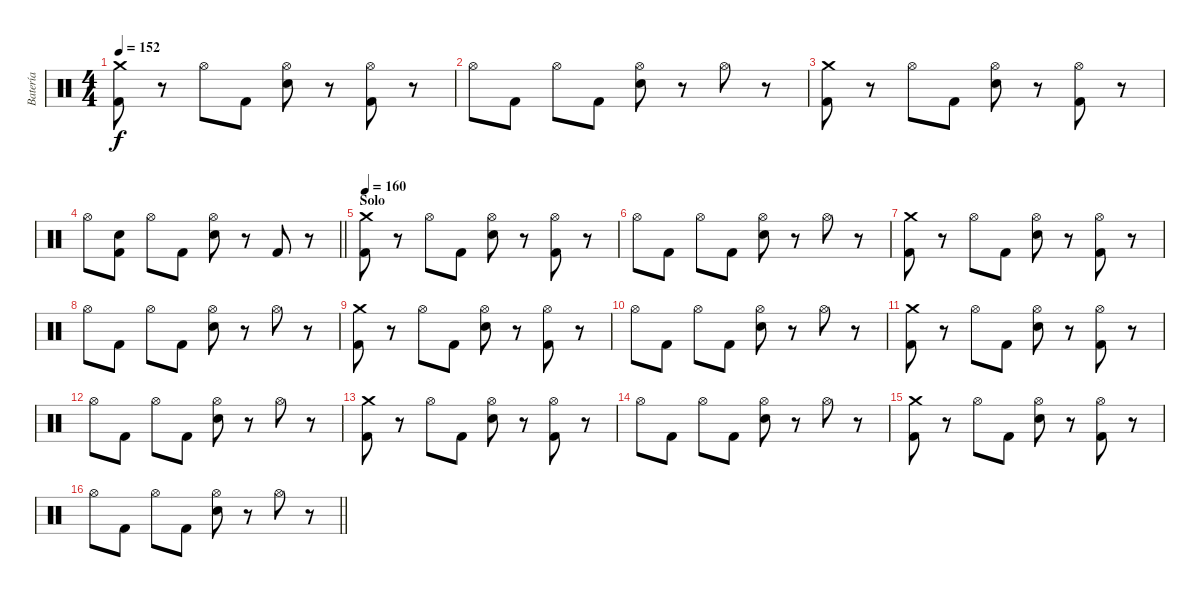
\track ("Batería" "Batería") {instrument percussion}
\staff {score}
\articulation defaults
\ts (4 4)
\tempo 152
\clef neutral
\ks c
("Crash medium (hit)" "Kick (hit) 2").8{dy f} r.8 "Hi-Hat (open)".8 "Kick (hit) 2".8 ("Hi-Hat (open)" "Snare (hit) 2").8 r.8 ("Hi-Hat (open)" "Kick (hit) 2").8 r.8 |
"Hi-Hat (open)".8 "Kick (hit) 2".8 "Hi-Hat (open)".8 "Kick (hit) 2".8 ("Hi-Hat (open)" "Snare (hit) 2").8 r.8 "Hi-Hat (open)".8 r.8 |
("Crash medium (hit)" "Kick (hit) 2").8 r.8 "Hi-Hat (open)".8 "Kick (hit) 2".8 ("Hi-Hat (open)" "Snare (hit) 2").8 r.8 ("Hi-Hat (open)" "Kick (hit) 2").8 r.8 |
\barLineRight lightlight "Hi-Hat (open)".8
("Snare (hit) 2" "Kick (hit) 2").8 "Hi-Hat (open)".8 "Kick (hit) 2".8 ("Hi-Hat (open)" "Snare (hit) 2").8 r.8 "Kick (hit) 2".8 r.8 |
\section ("" "Solo")
\tempo 160
("Crash medium (hit)" "Kick (hit) 2").8 r.8 "Hi-Hat (open)".8 "Kick (hit) 2".8 ("Hi-Hat (open)" "Snare (hit) 2").8 r.8 ("Hi-Hat (open)" "Kick (hit) 2").8 r.8 |
"Hi-Hat (open)".8 "Kick (hit) 2".8 "Hi-Hat (open)".8 "Kick (hit) 2".8 ("Hi-Hat (open)" "Snare (hit) 2").8 r.8 "Hi-Hat (open)".8 r.8 |
("Crash medium (hit)" "Kick (hit) 2").8 r.8 "Hi-Hat (open)".8 "Kick (hit) 2".8 ("Hi-Hat (open)" "Snare (hit) 2").8 r.8 ("Hi-Hat (open)" "Kick (hit) 2").8 r.8 |
"Hi-Hat (open)".8 "Kick (hit) 2".8 "Hi-Hat (open)".8 "Kick (hit) 2".8 ("Hi-Hat (open)" "Snare (hit) 2").8 r.8 "Hi-Hat (open)".8 r.8 |
("Crash medium (hit)" "Kick (hit) 2").8 r.8 "Hi-Hat (open)".8 "Kick (hit) 2".8 ("Hi-Hat (open)" "Snare (hit) 2").8 r.8 ("Hi-Hat (open)" "Kick (hit) 2").8 r.8 |
"Hi-Hat (open)".8 "Kick (hit) 2".8 "Hi-Hat (open)".8 "Kick (hit) 2".8 ("Hi-Hat (open)" "Snare (hit) 2").8 r.8 "Hi-Hat (open)".8 r.8 |
("Crash medium (hit)" "Kick (hit) 2").8 r.8 "Hi-Hat (open)".8 "Kick (hit) 2".8 ("Hi-Hat (open)" "Snare (hit) 2").8 r.8 ("Hi-Hat (open)" "Kick (hit) 2").8 r.8 |
"Hi-Hat (open)".8 "Kick (hit) 2".8 "Hi-Hat (open)".8 "Kick (hit) 2".8 ("Hi-Hat (open)" "Snare (hit) 2").8 r.8 "Hi-Hat (open)".8 r.8 |
("Crash medium (hit)" "Kick (hit) 2").8 r.8 "Hi-Hat (open)".8 "Kick (hit) 2".8 ("Hi-Hat (open)" "Snare (hit) 2").8 r.8 ("Hi-Hat (open)" "Kick (hit) 2").8 r.8 |
"Hi-Hat (open)".8 "Kick (hit) 2".8 "Hi-Hat (open)".8 "Kick (hit) 2".8 ("Hi-Hat (open)" "Snare (hit) 2").8 r.8 "Hi-Hat (open)".8 r.8 |
("Crash medium (hit)" "Kick (hit) 2").8 r.8 "Hi-Hat (open)".8 "Kick (hit) 2".8 ("Hi-Hat (open)" "Snare (hit) 2").8 r.8 ("Hi-Hat (open)" "Kick (hit) 2").8 r.8 |
\barLineRight lightlight "Hi-Hat (open)".8 "Kick (hit) 2".8 "Hi-Hat (open)".8 "Kick (hit) 2".8
("Hi-Hat (open)" "Snare (hit) 2").8 r.8 "Hi-Hat (open)".8 r.8
